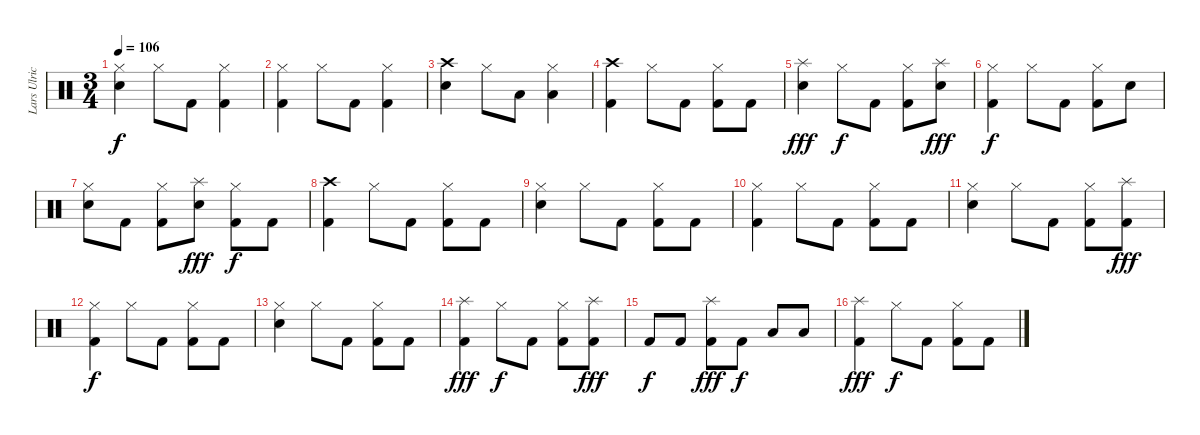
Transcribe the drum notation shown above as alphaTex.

\track ("Lars Ulrich" "Lars Ulric") {instrument percussion}
\staff {score}
\articulation defaults
\ts (3 4)
\tempo 106
\clef neutral
\ks c
("Hi-Hat (closed)" "Electric Snare (hit)").4{dy f} "Hi-Hat (closed)".8 "Kick (hit) 2".8 ("Hi-Hat (closed)" "Kick (hit) 2").4 |
("Hi-Hat (closed)" "Kick (hit) 2").4 "Hi-Hat (closed)".8 "Kick (hit) 2".8 ("Hi-Hat (closed)" "Kick (hit) 2").4 |
("Crash high (hit)" "Electric Snare (hit)").4 "Hi-Hat (closed)".8 "Low Tom (hit)".8 ("Hi-Hat (closed)" "Low Tom (hit)").4 |
("Crash high (hit)" "Kick (hit) 2").4 "Hi-Hat (closed)".8 "Kick (hit) 2".8 ("Hi-Hat (closed)" "Kick (hit) 2").8 "Kick (hit) 2".8 |
("Splash (hit)" "Electric Snare (hit)").4{dy fff} "Hi-Hat (closed)".8{dy f} "Kick (hit) 2".8 ("Hi-Hat (closed)" "Kick (hit) 2").8 ("Splash (hit)" "Electric Snare (hit)").8{dy fff} |
("Hi-Hat (closed)" "Kick (hit) 2").4{dy f} "Hi-Hat (closed)".8 "Kick (hit) 2".8 ("Hi-Hat (closed)" "Kick (hit) 2").8 "Electric Snare (hit)".8 |
("Hi-Hat (closed)" "Electric Snare (hit)").8 "Kick (hit) 2".8 ("Hi-Hat (closed)" "Kick (hit) 2").8 ("Splash (hit)" "Electric Snare (hit)").8{dy fff} ("Hi-Hat (closed)" "Kick (hit) 2").8{dy f} "Kick (hit) 2".8 |
("Crash high (hit)" "Kick (hit) 2").4 "Hi-Hat (closed)".8 "Kick (hit) 2".8 ("Hi-Hat (closed)" "Kick (hit) 2").8 "Kick (hit) 2".8 |
("Hi-Hat (closed)" "Electric Snare (hit)").4 "Hi-Hat (closed)".8 "Kick (hit) 2".8 ("Hi-Hat (closed)" "Kick (hit) 2").8 "Kick (hit) 2".8 |
("Hi-Hat (closed)" "Kick (hit) 2").4 "Hi-Hat (closed)".8 "Kick (hit) 2".8 ("Hi-Hat (closed)" "Kick (hit) 2").8 "Kick (hit) 2".8 |
("Hi-Hat (closed)" "Electric Snare (hit)").4 "Hi-Hat (closed)".8 "Kick (hit) 2".8 ("Hi-Hat (closed)" "Kick (hit) 2").8 ("Splash (hit)" "Kick (hit) 2").8{dy fff} |
("Hi-Hat (closed)" "Kick (hit) 2").4{dy f} "Hi-Hat (closed)".8 "Kick (hit) 2".8 ("Hi-Hat (closed)" "Kick (hit) 2").8 "Kick (hit) 2".8 |
("Hi-Hat (closed)" "Electric Snare (hit)").4 "Hi-Hat (closed)".8 "Kick (hit) 2".8 ("Hi-Hat (closed)" "Kick (hit) 2").8 "Kick (hit) 2".8 |
("Splash (hit)" "Kick (hit) 2").4{dy fff} "Hi-Hat (closed)".8{dy f} "Kick (hit) 2".8 ("Hi-Hat (closed)" "Kick (hit) 2").8 ("Splash (hit)" "Kick (hit) 2").8{dy fff} |
"Kick (hit) 2".8{dy f} "Kick (hit) 2".8 ("Splash (hit)" "Kick (hit) 2").8{dy fff} "Kick (hit) 2".8{dy f} "Low Tom (hit)".8 "Low Tom (hit)".8 |
("Splash (hit)" "Kick (hit) 2").4{dy fff} "Hi-Hat (closed)".8{dy f} "Kick (hit) 2".8 ("Hi-Hat (closed)" "Kick (hit) 2").8 "Kick (hit) 2".8
